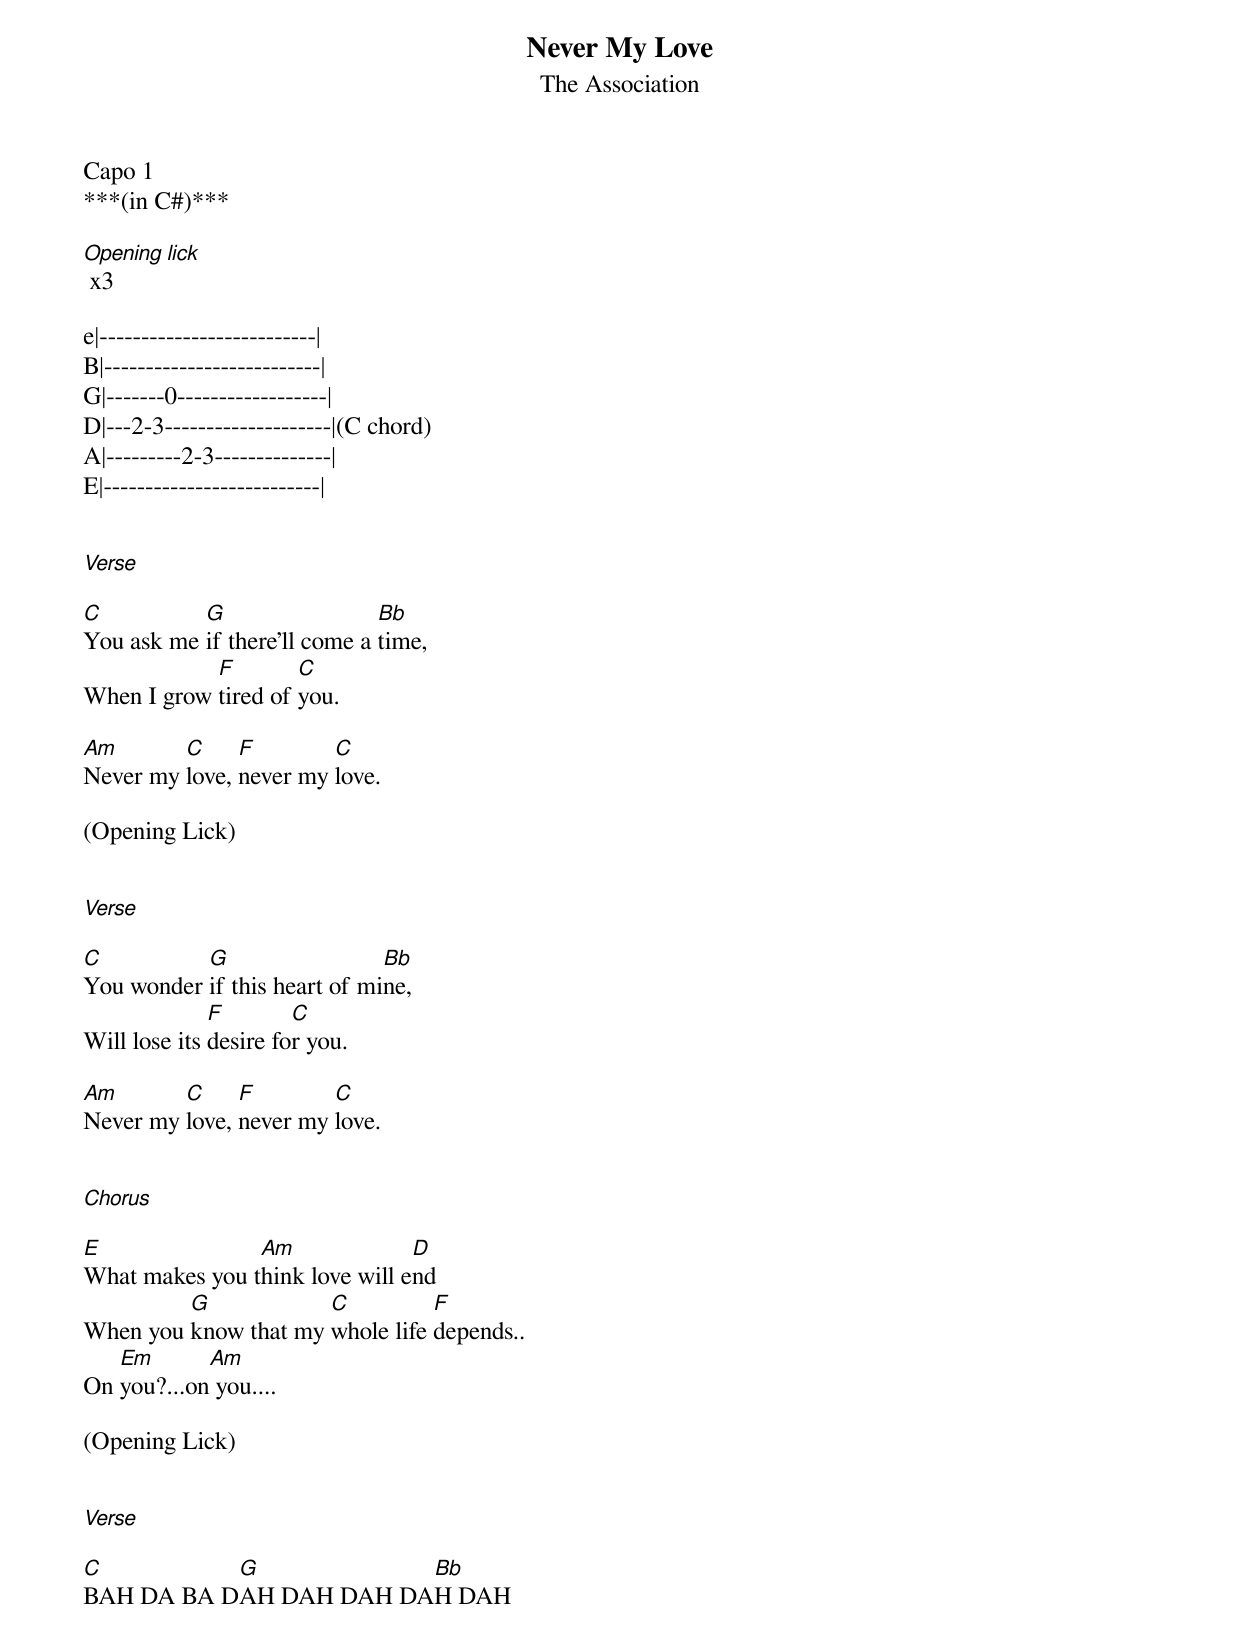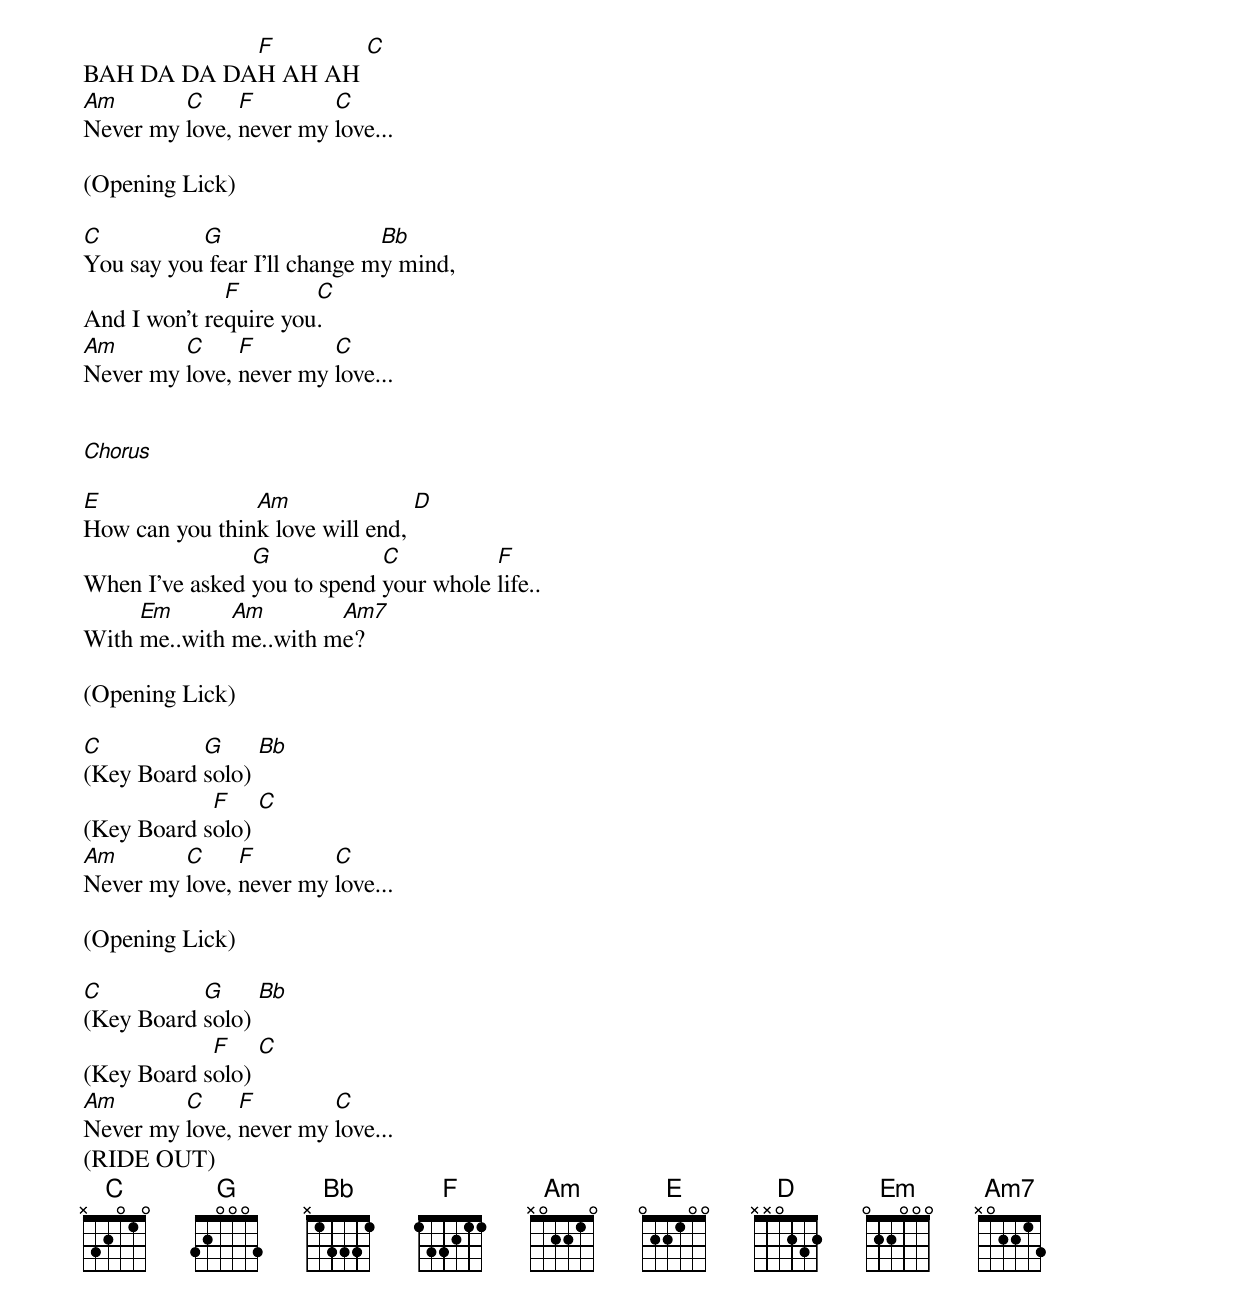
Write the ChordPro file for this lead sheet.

{title:Never My Love}
{subtitle:The Association}

Capo 1
***(in C#)***

[Opening lick] x3

e|--------------------------|
B|--------------------------|
G|-------0------------------|
D|---2-3--------------------|(C chord)
A|---------2-3--------------|
E|--------------------------|


[Verse]

[C]You ask me [G]if there'll come a [Bb]time,
When I grow [F]tired of [C]you.

[Am]Never my [C]love, [F]never my [C]love.

(Opening Lick)


[Verse]

[C]You wonder [G]if this heart of mi[Bb]ne,
Will lose its [F]desire fo[C]r you.

[Am]Never my [C]love, [F]never my [C]love.


[Chorus]

[E]What makes you t[Am]hink love will e[D]nd
When you [G]know that my [C]whole life [F]depends..
On [Em]you?...on[Am] you....

(Opening Lick)


[Verse]

[C]BAH DA BA D[G]AH DAH DAH DA[Bb]H DAH
BAH DA DA DA[F]H AH AH [C]
[Am]Never my [C]love, [F]never my [C]love...

(Opening Lick)

[C]You say you[G] fear I'll change m[Bb]y mind,
And I won't re[F]quire you[C].
[Am]Never my [C]love, [F]never my [C]love...


[Chorus]

[E]How can you thin[Am]k love will end, [D]
When I've asked [G]you to spend [C]your whole [F]life..
With [Em]me..with [Am]me..with m[Am7]e?

(Opening Lick)

[C](Key Board [G]solo) [Bb]
(Key Board s[F]olo) [C]
[Am]Never my [C]love, [F]never my [C]love...

(Opening Lick)

[C](Key Board [G]solo) [Bb]
(Key Board s[F]olo) [C]
[Am]Never my [C]love, [F]never my [C]love...
(RIDE OUT)
